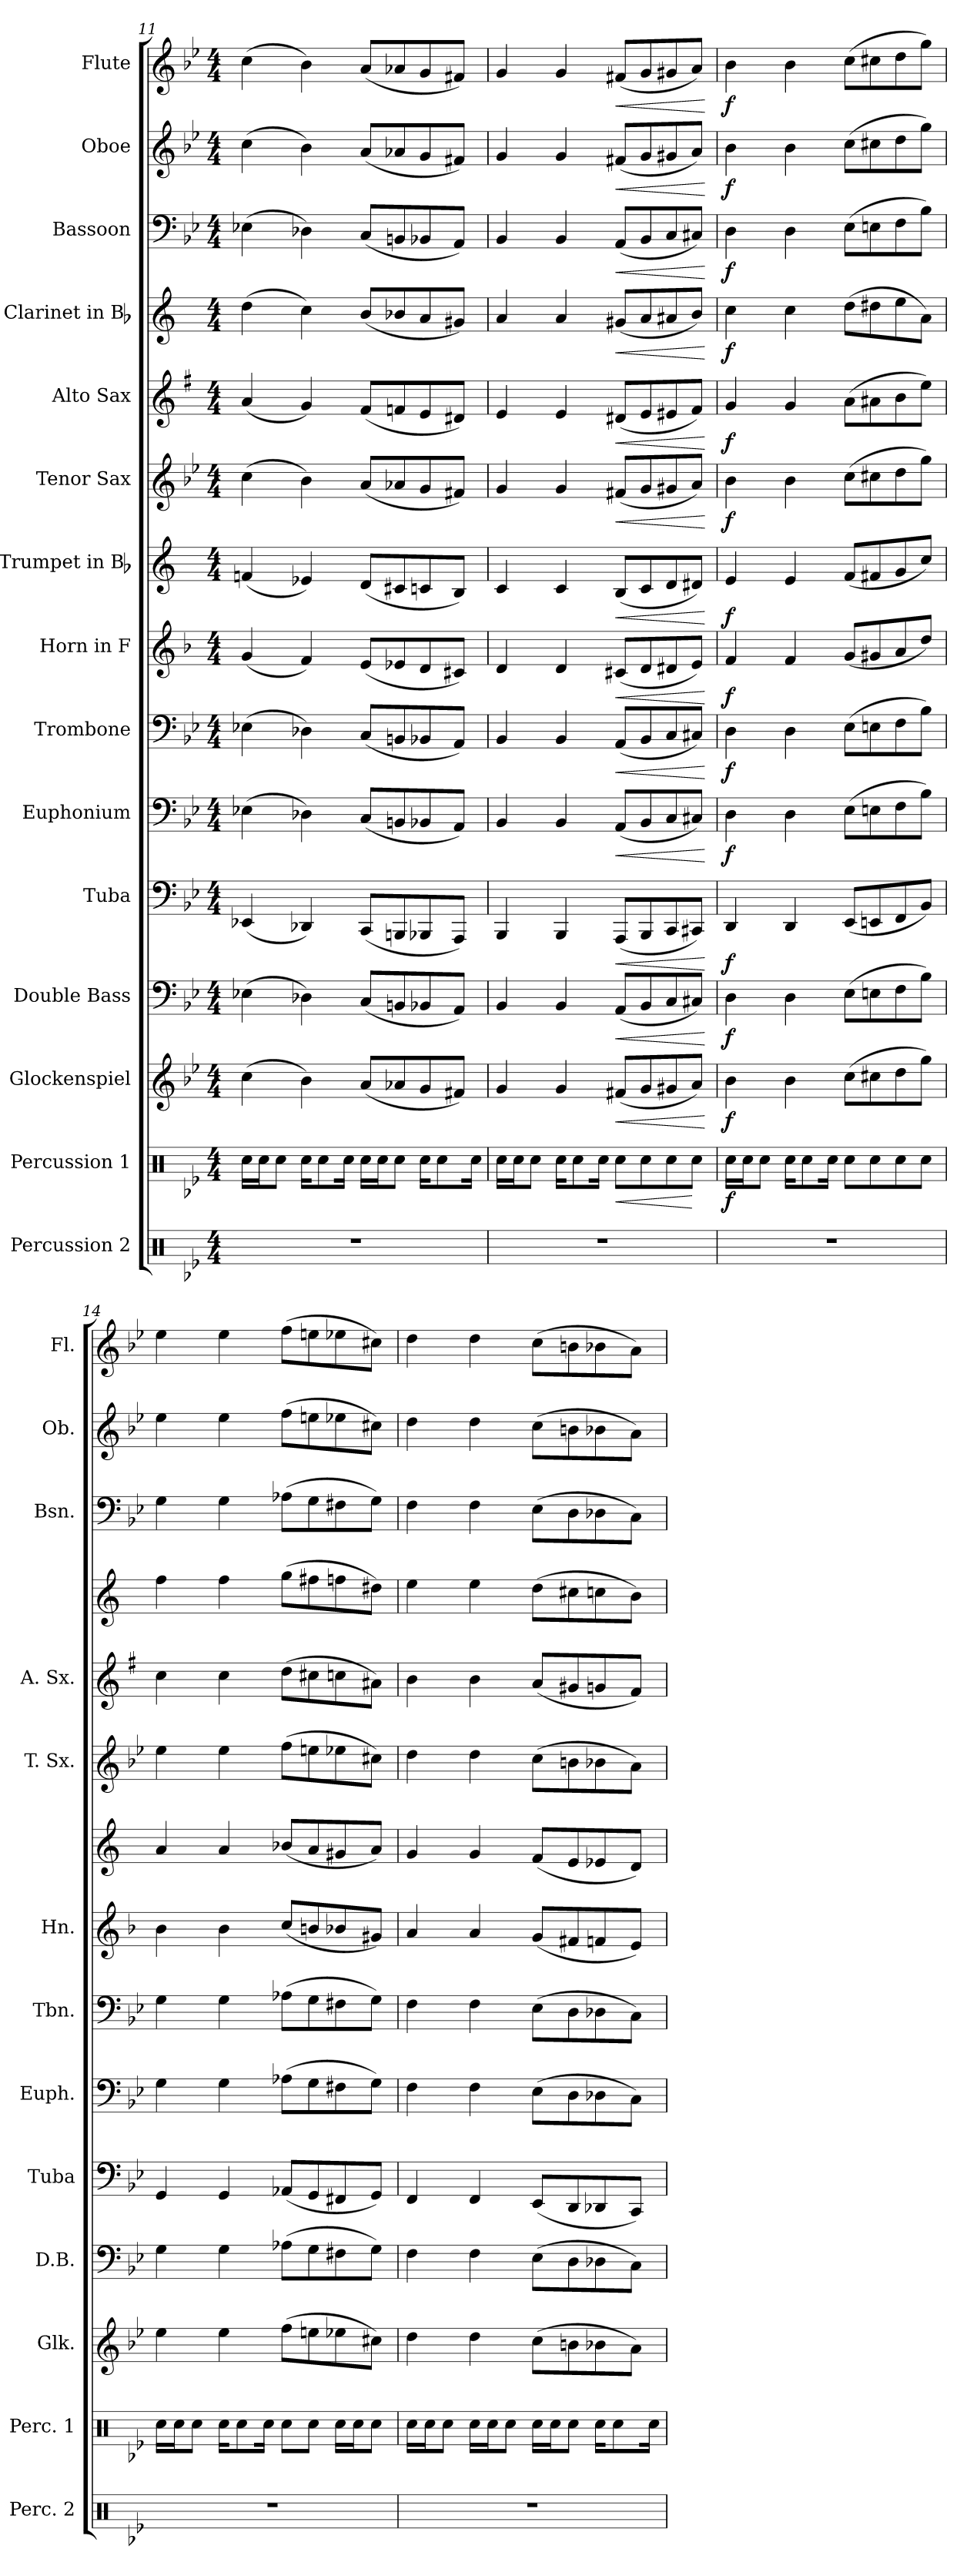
**kern	**kern	**dynam	**kern	**dynam	**kern	**dynam	**kern	**dynam	**kern	**dynam	**kern	**dynam	**kern	**dynam	**kern	**dynam	**kern	**dynam	**kern	**dynam	**kern	**dynam	**kern	**dynam	**kern	**dynam	**kern	**dynam
*part15	*part14	*part14	*part13	*part13	*part12	*part12	*part11	*part11	*part10	*part10	*part9	*part9	*part8	*part8	*part7	*part7	*part6	*part6	*part5	*part5	*part4	*part4	*part3	*part3	*part2	*part2	*part1	*part1
*staff15	*staff14	*staff14	*staff13	*staff13	*staff12	*staff12	*staff11	*staff11	*staff10	*staff10	*staff9	*staff9	*staff8	*staff8	*staff7	*staff7	*staff6	*staff6	*staff5	*staff5	*staff4	*staff4	*staff3	*staff3	*staff2	*staff2	*staff1	*staff1
*I"Percussion 2	*I"Percussion 1	*	*I"Glockenspiel	*	*I"Double Bass	*	*I"Tuba	*	*I"Euphonium	*	*I"Trombone	*	*I"Horn in F	*	*I"Trumpet in Bb	*	*I"Tenor Sax	*	*I"Alto Sax	*	*I"Clarinet in Bb	*	*I"Bassoon	*	*I"Oboe	*	*I"Flute	*
*I'Perc. 2	*I'Perc. 1	*	*I'Glk.	*	*I'D.B.	*	*I'Tuba	*	*I'Euph.	*	*I'Tbn.	*	*I'Hn.	*	*	*	*I'T. Sx.	*	*I'A. Sx.	*	*	*	*I'Bsn.	*	*I'Ob.	*	*I'Fl.	*
*clefX	*clefX	*	*clefG2	*	*clefF4	*	*clefF4	*	*clefF4	*	*clefF4	*	*clefG2	*	*clefG2	*	*clefG2	*	*clefG2	*	*clefG2	*	*clefF4	*	*clefG2	*	*clefG2	*
*	*	*	*ITrd-14c-24	*	*ITrd7c12	*	*	*	*	*	*	*	*ITrd4c7	*	*ITrd1c2	*	*ITrd8c14	*	*ITrd5c9	*	*ITrd1c2	*	*	*	*	*	*	*
*k[b-e-]	*k[b-e-]	*	*k[b-e-]	*	*k[b-e-]	*	*k[b-e-]	*	*k[b-e-]	*	*k[b-e-]	*	*k[b-e-]	*	*k[b-e-]	*	*k[b-e-]	*	*k[b-e-]	*	*k[b-e-]	*	*k[b-e-]	*	*k[b-e-]	*	*k[b-e-]	*
*B-:	*B-:	*	*B-:	*	*B-:	*	*B-:	*	*B-:	*	*B-:	*	*B-:	*	*B-:	*	*B-:	*	*B-:	*	*B-:	*	*B-:	*	*B-:	*	*B-:	*
*M4/4	*M4/4	*	*M4/4	*	*M4/4	*	*M4/4	*	*M4/4	*	*M4/4	*	*M4/4	*	*M4/4	*	*M4/4	*	*M4/4	*	*M4/4	*	*M4/4	*	*M4/4	*	*M4/4	*
=11	=11	=11	=11	=11	=11	=11	=11	=11	=11	=11	=11	=11	=11	=11	=11	=11	=11	=11	=11	=11	=11	=11	=11	=11	=11	=11	=11	=11
1r	16Rcc\LL	.	(>4cccc\	.	(>4EE-X\	.	(<4EE-X/	.	(>4E-X\	.	(>4E-X\	.	(<4c/	.	(<4e-X/	.	(>4c\	.	(<4c/	.	(>4cc\	.	(>4E-X\	.	(>4cc\	.	(>4cc\	.
.	16Rcc\J	.	.	.	.	.	.	.	.	.	.	.	.	.	.	.	.	.	.	.	.	.	.	.	.	.	.	.
.	8Rcc\J	.	.	.	.	.	.	.	.	.	.	.	.	.	.	.	.	.	.	.	.	.	.	.	.	.	.	.
.	16Rcc\KL	.	4bbb-\)	.	4DD-X\)	.	4DD-X/)	.	4D-X\)	.	4D-X\)	.	4B-/)	.	4d-X/)	.	4B-\)	.	4B-/)	.	4b-\)	.	4D-X\)	.	4b-\)	.	4b-\)	.
.	8Rcc\	.	.	.	.	.	.	.	.	.	.	.	.	.	.	.	.	.	.	.	.	.	.	.	.	.	.	.
.	16Rcc\Jk	.	.	.	.	.	.	.	.	.	.	.	.	.	.	.	.	.	.	.	.	.	.	.	.	.	.	.
.	16Rcc\LL	.	(<8aaa/L	.	(<8CC/L	.	(<8CC/L	.	(<8C/L	.	(<8C/L	.	(<8A/L	.	(<8c/L	.	(<8A/L	.	(<8A/L	.	(<8a/L	.	(<8C/L	.	(<8a/L	.	(<8a/L	.
.	16Rcc\J	.	.	.	.	.	.	.	.	.	.	.	.	.	.	.	.	.	.	.	.	.	.	.	.	.	.	.
.	8Rcc\J	.	8aaa-X/	.	8BBBn/	.	8BBBn/	.	8BBn/	.	8BBn/	.	8A-X/	.	8Bn/	.	8A-X/	.	8A-X/	.	8a-X/	.	8BBn/	.	8a-X/	.	8a-X/	.
.	16Rcc\KL	.	8ggg/	.	8BBB-X/	.	8BBB-X/	.	8BB-X/	.	8BB-X/	.	8G/	.	8B-X/	.	8G/	.	8G/	.	8g/	.	8BB-X/	.	8g/	.	8g/	.
.	8Rcc\	.	.	.	.	.	.	.	.	.	.	.	.	.	.	.	.	.	.	.	.	.	.	.	.	.	.	.
.	.	.	8fff#X/J)	.	8AAA/J)	.	8AAA/J)	.	8AA/J)	.	8AA/J)	.	8F#X/J)	.	8A/J)	.	8F#X/J)	.	8F#X/J)	.	8f#X/J)	.	8AA/J)	.	8f#X/J)	.	8f#X/J)	.
.	16Rcc\Jk	.	.	.	.	.	.	.	.	.	.	.	.	.	.	.	.	.	.	.	.	.	.	.	.	.	.	.
=12	=12	=12	=12	=12	=12	=12	=12	=12	=12	=12	=12	=12	=12	=12	=12	=12	=12	=12	=12	=12	=12	=12	=12	=12	=12	=12	=12	=12
1r	16Rcc\LL	.	4ggg/	.	4BBB-/	.	4BBB-/	.	4BB-/	.	4BB-/	.	4G/	.	4B-/	.	4G/	.	4G/	.	4g/	.	4BB-/	.	4g/	.	4g/	.
.	16Rcc\J	.	.	.	.	.	.	.	.	.	.	.	.	.	.	.	.	.	.	.	.	.	.	.	.	.	.	.
.	8Rcc\J	.	.	.	.	.	.	.	.	.	.	.	.	.	.	.	.	.	.	.	.	.	.	.	.	.	.	.
.	16Rcc\KL	.	4ggg/	.	4BBB-/	.	4BBB-/	.	4BB-/	.	4BB-/	.	4G/	.	4B-/	.	4G/	.	4G/	.	4g/	.	4BB-/	.	4g/	.	4g/	.
.	8Rcc\	.	.	.	.	.	.	.	.	.	.	.	.	.	.	.	.	.	.	.	.	.	.	.	.	.	.	.
.	16Rcc\Jk	.	.	.	.	.	.	.	.	.	.	.	.	.	.	.	.	.	.	.	.	.	.	.	.	.	.	.
!	!	!LO:HP:b	!	!LO:HP:b	!	!LO:HP:b	!	!LO:HP:b	!	!LO:HP:b	!	!LO:HP:b	!	!LO:HP:b	!	!LO:HP:b	!	!LO:HP:b	!	!LO:HP:b	!	!LO:HP:b	!	!LO:HP:b	!	!LO:HP:b	!	!LO:HP:b
.	8Rcc\L	<	(<8fff#X/L	<	(<8AAA/L	<	(<8AAA/L	<	(<8AA/L	<	(<8AA/L	<	(<8F#X/L	<	(<8A/L	<	(<8F#X/L	<	(<8F#X/L	<	(<8f#X/L	<	(<8AA/L	<	(<8f#X/L	<	(<8f#X/L	<
.	8Rcc\	.	8ggg/	.	8BBB-/	.	8BBB-/	.	8BB-/	.	8BB-/	.	8G/	.	8B-/	.	8G/	.	8G/	.	8g/	.	8BB-/	.	8g/	.	8g/	.
.	8Rcc\	.	8ggg#X/	.	8CC/	.	8CC/	.	8C/	.	8C/	.	8G#X/	.	8c/	.	8G#X/	.	8G#X/	.	8g#X/	.	8C/	.	8g#X/	.	8g#X/	.
.	8Rcc\J	[	8aaa/J)	.	8CC#X/J)	.	8CC#X/J)	.	8C#X/J)	.	8C#X/J)	.	8A/J)	.	8c#X/J)	.	8A/J)	.	8A/J)	.	8a/J)	.	8C#X/J)	.	8a/J)	.	8a/J)	.
.	.	.	.	[	.	[	.	[	.	[	.	[	.	[	.	[	.	[	.	[	.	[	.	[	.	[	.	[
=13	=13	=13	=13	=13	=13	=13	=13	=13	=13	=13	=13	=13	=13	=13	=13	=13	=13	=13	=13	=13	=13	=13	=13	=13	=13	=13	=13	=13
!	!	!LO:DY:b	!	!LO:DY:b	!	!LO:DY:b	!	!LO:DY:b	!	!LO:DY:b	!	!LO:DY:b	!	!LO:DY:b	!	!LO:DY:b	!	!LO:DY:b	!	!LO:DY:b	!	!LO:DY:b	!	!LO:DY:b	!	!LO:DY:b	!	!LO:DY:b
1r	16Rcc\LL	f	4bbb-\	f	4DD\	f	4DD/	f	4D\	f	4D\	f	4B-/	f	4d/	f	4B-\	f	4B-/	f	4b-\	f	4D\	f	4b-\	f	4b-\	f
.	16Rcc\J	.	.	.	.	.	.	.	.	.	.	.	.	.	.	.	.	.	.	.	.	.	.	.	.	.	.	.
.	8Rcc\J	.	.	.	.	.	.	.	.	.	.	.	.	.	.	.	.	.	.	.	.	.	.	.	.	.	.	.
.	16Rcc\KL	.	4bbb-\	.	4DD\	.	4DD/	.	4D\	.	4D\	.	4B-/	.	4d/	.	4B-\	.	4B-/	.	4b-\	.	4D\	.	4b-\	.	4b-\	.
.	8Rcc\	.	.	.	.	.	.	.	.	.	.	.	.	.	.	.	.	.	.	.	.	.	.	.	.	.	.	.
.	16Rcc\Jk	.	.	.	.	.	.	.	.	.	.	.	.	.	.	.	.	.	.	.	.	.	.	.	.	.	.	.
.	8Rcc\L	.	(>8cccc\L	.	(>8EE-\L	.	(<8EE-/L	.	(>8E-\L	.	(>8E-\L	.	(<8c/L	.	(<8e-/L	.	(>8c\L	.	(>8c\L	.	(>8cc\L	.	(>8E-\L	.	(>8cc\L	.	(>8cc\L	.
.	8Rcc\	.	8cccc#X\	.	8EEn\	.	8EEn/	.	8En\	.	8En\	.	8c#X/	.	8en/	.	8c#X\	.	8c#X\	.	8cc#X\	.	8En\	.	8cc#X\	.	8cc#X\	.
.	8Rcc\	.	8dddd\	.	8FF\	.	8FF/	.	8F\	.	8F\	.	8d/	.	8f/	.	8d\	.	8d\	.	8dd\	.	8F\	.	8dd\	.	8dd\	.
.	8Rcc\J	.	8gggg\J)	.	8BB-\J)	.	8BB-/J)	.	8B-\J)	.	8B-\J)	.	8g/J)	.	8b-/J)	.	8g\J)	.	8g\J)	.	8g\J)	.	8B-\J)	.	8gg\J)	.	8gg\J)	.
=14	=14	=14	=14	=14	=14	=14	=14	=14	=14	=14	=14	=14	=14	=14	=14	=14	=14	=14	=14	=14	=14	=14	=14	=14	=14	=14	=14	=14
1r	16Rcc\LL	.	4eeee-\	.	4GG\	.	4GG/	.	4G\	.	4G\	.	4e-\	.	4g/	.	4e-\	.	4e-\	.	4ee-\	.	4G\	.	4ee-\	.	4ee-\	.
.	16Rcc\J	.	.	.	.	.	.	.	.	.	.	.	.	.	.	.	.	.	.	.	.	.	.	.	.	.	.	.
.	8Rcc\J	.	.	.	.	.	.	.	.	.	.	.	.	.	.	.	.	.	.	.	.	.	.	.	.	.	.	.
.	16Rcc\KL	.	4eeee-\	.	4GG\	.	4GG/	.	4G\	.	4G\	.	4e-\	.	4g/	.	4e-\	.	4e-\	.	4ee-\	.	4G\	.	4ee-\	.	4ee-\	.
.	8Rcc\	.	.	.	.	.	.	.	.	.	.	.	.	.	.	.	.	.	.	.	.	.	.	.	.	.	.	.
.	16Rcc\Jk	.	.	.	.	.	.	.	.	.	.	.	.	.	.	.	.	.	.	.	.	.	.	.	.	.	.	.
.	8Rcc\L	.	(>8ffff\L	.	(>8AA-X\L	.	(<8AA-X/L	.	(>8A-X\L	.	(>8A-X\L	.	(<8f/L	.	(<8a-X/L	.	(>8f\L	.	(>8f\L	.	(>8ff\L	.	(>8A-X\L	.	(>8ff\L	.	(>8ff\L	.
.	8Rcc\J	.	8eeeen\	.	8GG\	.	8GG/	.	8G\	.	8G\	.	8en/	.	8g/	.	8en\	.	8en\	.	8een\	.	8G\	.	8een\	.	8een\	.
.	16Rcc\LL	.	8eeee-X\	.	8FF#X\	.	8FF#X/	.	8F#X\	.	8F#X\	.	8e-X/	.	8f#X/	.	8e-X\	.	8e-X\	.	8ee-X\	.	8F#X\	.	8ee-X\	.	8ee-X\	.
.	16Rcc\J	.	.	.	.	.	.	.	.	.	.	.	.	.	.	.	.	.	.	.	.	.	.	.	.	.	.	.
.	8Rcc\J	.	8cccc#X\J)	.	8GG\J)	.	8GG/J)	.	8G\J)	.	8G\J)	.	8c#X/J)	.	8g/J)	.	8c#X\J)	.	8c#X\J)	.	8cc#X\J)	.	8G\J)	.	8cc#X\J)	.	8cc#X\J)	.
=15	=15	=15	=15	=15	=15	=15	=15	=15	=15	=15	=15	=15	=15	=15	=15	=15	=15	=15	=15	=15	=15	=15	=15	=15	=15	=15	=15	=15
1r	16Rcc\LL	.	4dddd\	.	4FF\	.	4FF/	.	4F\	.	4F\	.	4d/	.	4f/	.	4d\	.	4d\	.	4dd\	.	4F\	.	4dd\	.	4dd\	.
.	16Rcc\J	.	.	.	.	.	.	.	.	.	.	.	.	.	.	.	.	.	.	.	.	.	.	.	.	.	.	.
.	8Rcc\J	.	.	.	.	.	.	.	.	.	.	.	.	.	.	.	.	.	.	.	.	.	.	.	.	.	.	.
.	16Rcc\LL	.	4dddd\	.	4FF\	.	4FF/	.	4F\	.	4F\	.	4d/	.	4f/	.	4d\	.	4d\	.	4dd\	.	4F\	.	4dd\	.	4dd\	.
.	16Rcc\J	.	.	.	.	.	.	.	.	.	.	.	.	.	.	.	.	.	.	.	.	.	.	.	.	.	.	.
.	8Rcc\J	.	.	.	.	.	.	.	.	.	.	.	.	.	.	.	.	.	.	.	.	.	.	.	.	.	.	.
.	16Rcc\LL	.	(>8cccc\L	.	(>8EE-\L	.	(<8EE-/L	.	(>8E-\L	.	(>8E-\L	.	(<8c/L	.	(<8e-/L	.	(>8c\L	.	(<8c/L	.	(>8cc\L	.	(>8E-\L	.	(>8cc\L	.	(>8cc\L	.
.	16Rcc\J	.	.	.	.	.	.	.	.	.	.	.	.	.	.	.	.	.	.	.	.	.	.	.	.	.	.	.
.	8Rcc\J	.	8bbbn\	.	8DD\	.	8DD/	.	8D\	.	8D\	.	8Bn/	.	8d/	.	8Bn\	.	8Bn/	.	8bn\	.	8D\	.	8bn\	.	8bn\	.
.	16Rcc\KL	.	8bbb-X\	.	8DD-X\	.	8DD-X/	.	8D-X\	.	8D-X\	.	8B-X/	.	8d-X/	.	8B-X\	.	8B-X/	.	8b-X\	.	8D-X\	.	8b-X\	.	8b-X\	.
.	8Rcc\	.	.	.	.	.	.	.	.	.	.	.	.	.	.	.	.	.	.	.	.	.	.	.	.	.	.	.
.	.	.	8aaa\J)	.	8CC\J)	.	8CC/J)	.	8C\J)	.	8C\J)	.	8A/J)	.	8c/J)	.	8A\J)	.	8A/J)	.	8a\J)	.	8C\J)	.	8a\J)	.	8a\J)	.
.	16Rcc\Jk	.	.	.	.	.	.	.	.	.	.	.	.	.	.	.	.	.	.	.	.	.	.	.	.	.	.	.
=	=	=	=	=	=	=	=	=	=	=	=	=	=	=	=	=	=	=	=	=	=	=	=	=	=	=	=	=
*-	*-	*-	*-	*-	*-	*-	*-	*-	*-	*-	*-	*-	*-	*-	*-	*-	*-	*-	*-	*-	*-	*-	*-	*-	*-	*-	*-	*-
